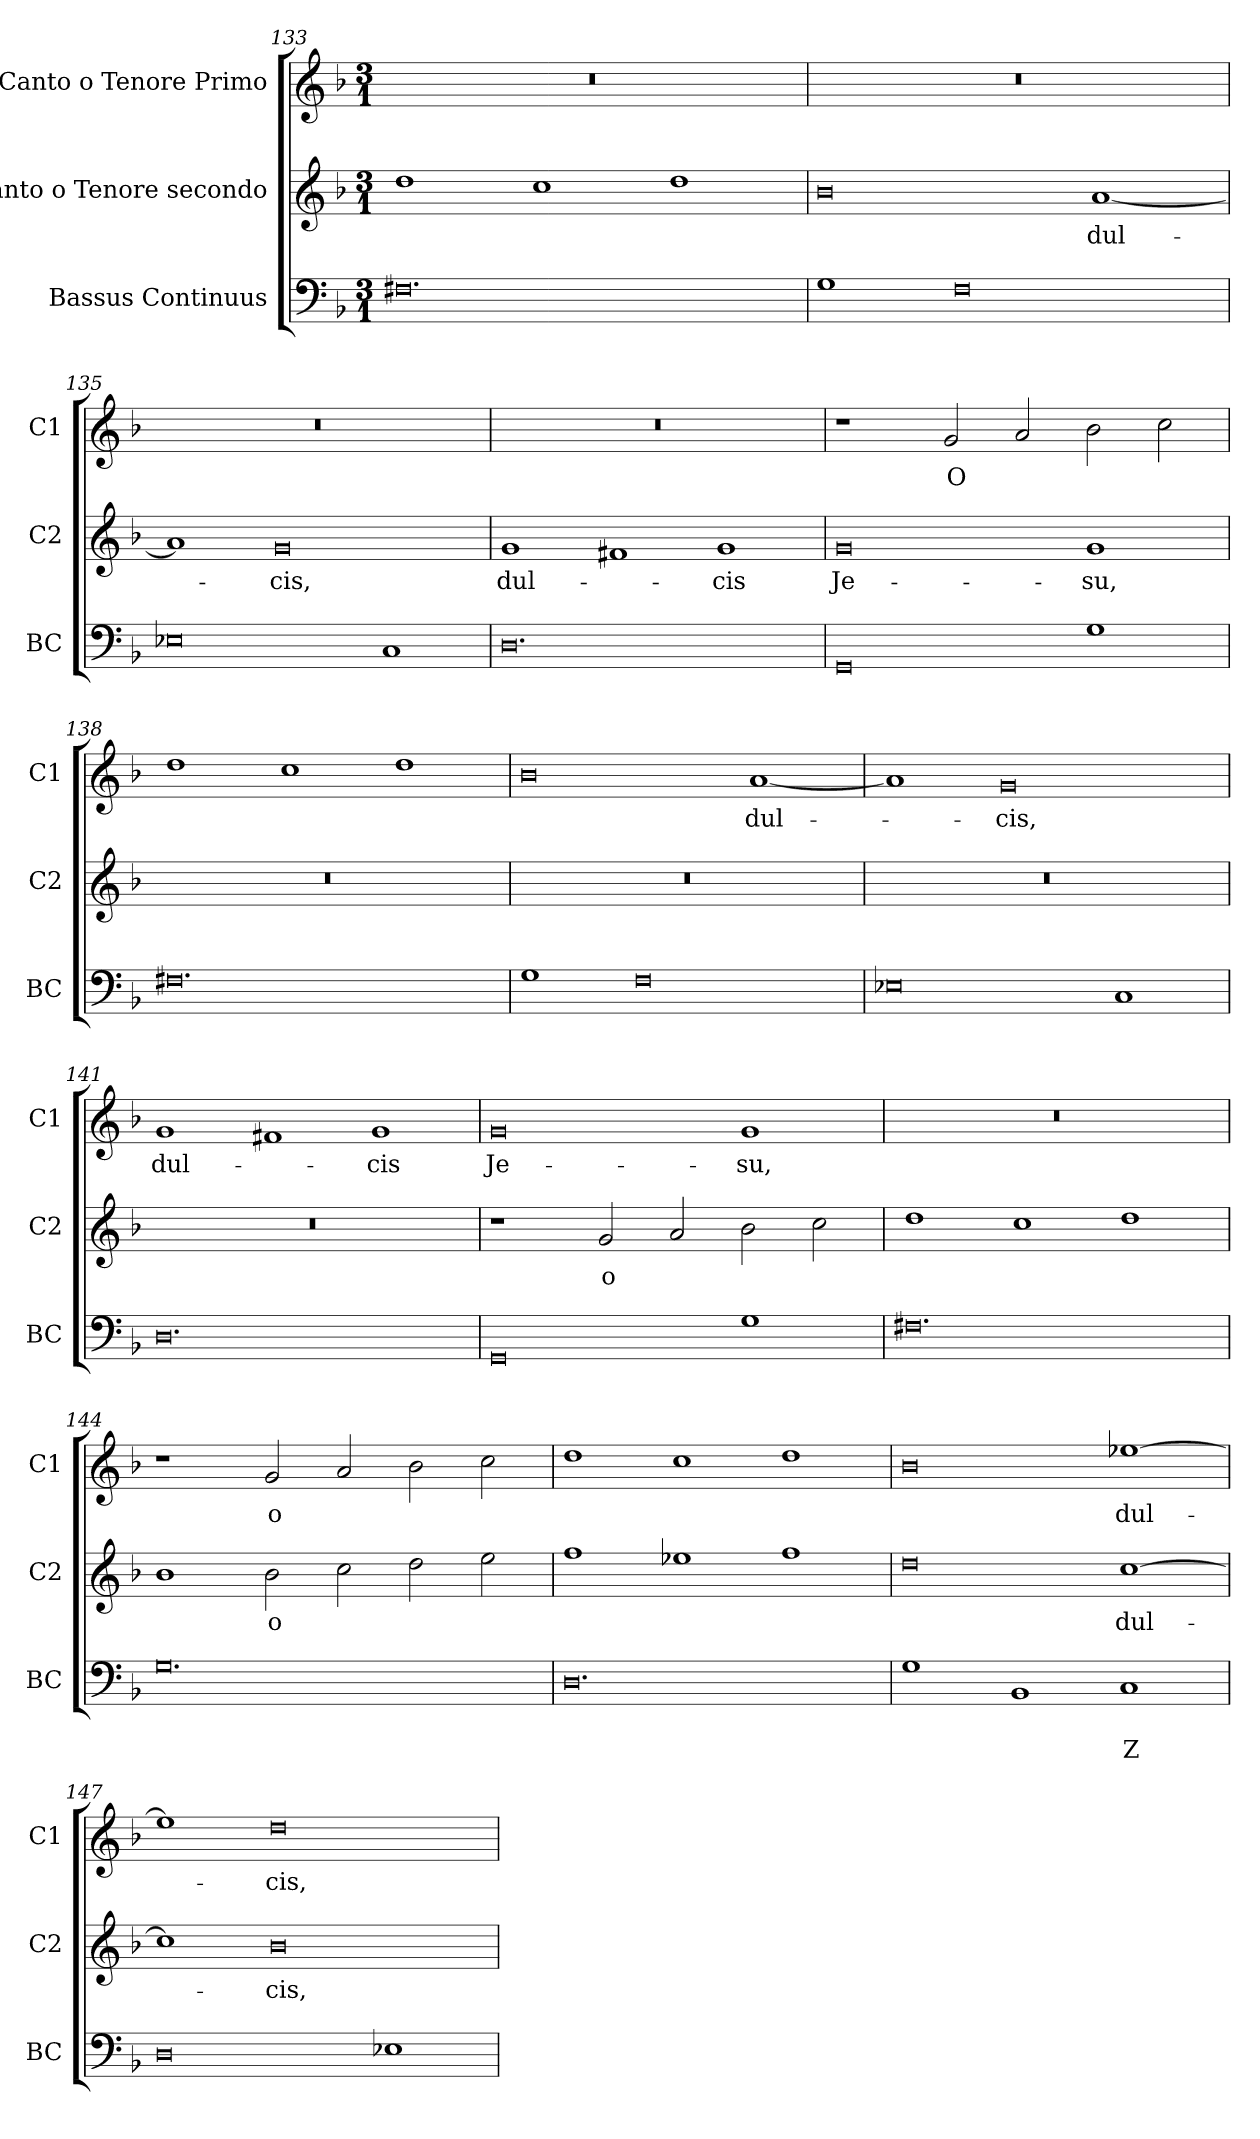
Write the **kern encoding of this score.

**kern	**text	**text	**kern	**text	**kern	**text
*part3	*part3	*part3	*part2	*part2	*part1	*part1
*staff3	*staff3	*staff3	*staff2	*staff2	*staff1	*staff1
*I"Bassus Continuus	*	*	*I"Canto o Tenore secondo	*	*I"Canto o Tenore Primo	*
*I'BC	*	*	*I'C2	*	*I'C1	*
*clefF4	*	*	*clefG2	*	*clefG2	*
*k[b-]	*	*	*k[b-]	*	*k[b-]	*
*F:	*	*	*F:	*	*F:	*
*M3/1	*	*	*M3/1	*	*M3/1	*
=133	=133	=133	=133	=133	=133	=133
0.F#X	.	.	1dd	.	0.r	.
.	.	.	1cc	.	.	.
.	.	.	1dd	.	.	.
=134	=134	=134	=134	=134	=134	=134
1G	.	.	0b-	.	0.r	.
0F	.	.	.	.	.	.
!	!	!	!	!LO:LY:b	!	!
.	.	.	[1a	dul-	.	.
=135	=135	=135	=135	=135	=135	=135
0E-X	.	.	1a]	.	0.r	.
!	!	!	!	!LO:LY:b	!	!
.	.	.	0g	-cis,	.	.
1C	.	.	.	.	.	.
=136	=136	=136	=136	=136	=136	=136
!	!	!	!	!LO:LY:b	!	!
0.D	.	.	1g	dul-	0.r	.
.	.	.	1f#X	.	.	.
!	!	!	!	!LO:LY:b	!	!
.	.	.	1g	-cis	.	.
=137	=137	=137	=137	=137	=137	=137
!	!	!	!	!LO:LY:b	!	!
0GG	.	.	0g	Je-	1r	.
!	!	!	!	!	!	!LO:LY:b
.	.	.	.	.	2g/	O
.	.	.	.	.	2a/	.
!	!	!	!	!LO:LY:b	!	!
1G	.	.	1g	-su,	2b-\	.
.	.	.	.	.	2cc\	.
!!LO:PB:g=z
=138	=138	=138	=138	=138	=138	=138
0.F#X	.	.	0.r	.	1dd	.
.	.	.	.	.	1cc	.
.	.	.	.	.	1dd	.
=139	=139	=139	=139	=139	=139	=139
1G	.	.	0.r	.	0b-	.
0F	.	.	.	.	.	.
!	!	!	!	!	!	!LO:LY:b
.	.	.	.	.	[1a	dul-
=140	=140	=140	=140	=140	=140	=140
0E-X	.	.	0.r	.	1a]	.
!	!	!	!	!	!	!LO:LY:b
.	.	.	.	.	0g	-cis,
1C	.	.	.	.	.	.
=141	=141	=141	=141	=141	=141	=141
!	!	!	!	!	!	!LO:LY:b
0.D	.	.	0.r	.	1g	dul-
.	.	.	.	.	1f#X	.
!	!	!	!	!	!	!LO:LY:b
.	.	.	.	.	1g	-cis
=142	=142	=142	=142	=142	=142	=142
!	!	!	!	!	!	!LO:LY:b
0GG	.	.	1r	.	0g	Je-
!	!	!	!	!LO:LY:b	!	!
.	.	.	2g/	o	.	.
.	.	.	2a/	.	.	.
!	!	!	!	!	!	!LO:LY:b
1G	.	.	2b-\	.	1g	-su,
.	.	.	2cc\	.	.	.
=143	=143	=143	=143	=143	=143	=143
0.F#X	.	.	1dd	.	0.r	.
.	.	.	1cc	.	.	.
.	.	.	1dd	.	.	.
!!LO:LB:g=z
=144	=144	=144	=144	=144	=144	=144
0.G	.	.	1b-	.	1r	.
!	!	!	!	!LO:LY:b	!	!LO:LY:b
.	.	.	2b-\	o	2g/	o
.	.	.	2cc\	.	2a/	.
.	.	.	2dd\	.	2b-\	.
.	.	.	2ee\	.	2cc\	.
=145	=145	=145	=145	=145	=145	=145
0.D	.	.	1ff	.	1dd	.
.	.	.	1ee-X	.	1cc	.
.	.	.	1ff	.	1dd	.
=146	=146	=146	=146	=146	=146	=146
1G	.	.	0dd	.	0b-	.
1BB-	.	.	.	.	.	.
!	!	!LO:LY:b	!	!LO:LY:b	!	!LO:LY:b
1C	.	Z	[1cc	dul-	[1ee-X	dul-
=147	=147	=147	=147	=147	=147	=147
0D	.	.	1cc]	.	1ee-]	.
!	!	!	!	!LO:LY:b	!	!LO:LY:b
.	.	.	0b-	-cis,	0dd	-cis,
1E-X	.	.	.	.	.	.
=	=	=	=	=	=	=
*-	*-	*-	*-	*-	*-	*-
